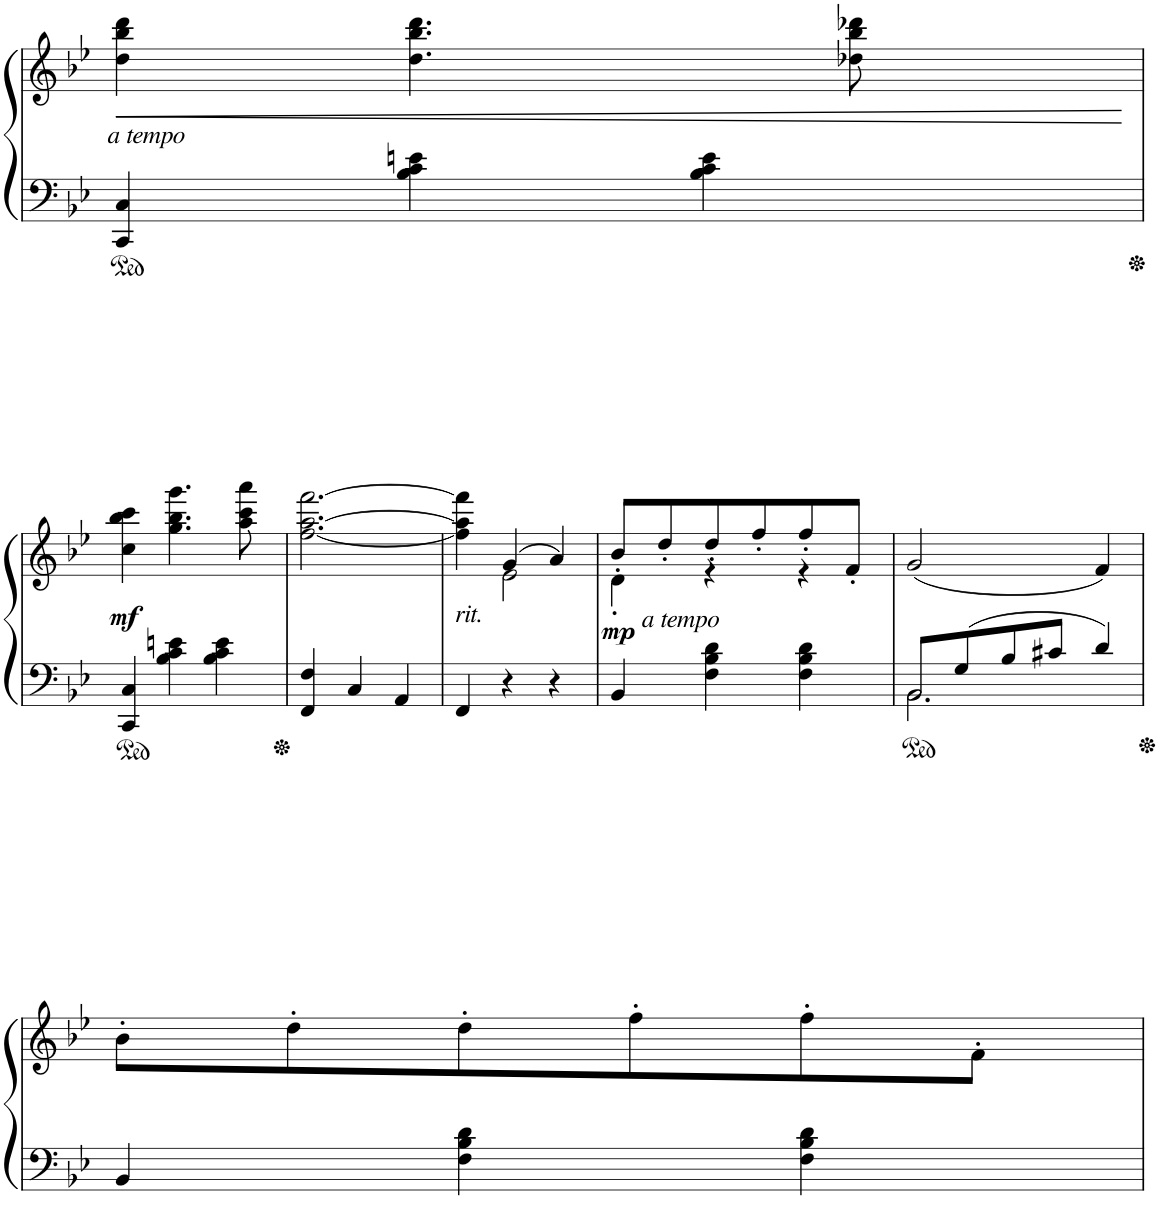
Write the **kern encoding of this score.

**kern	**kern	**dynam
*part1	*part1	*part1
*staff2	*staff1	*staff1/2
*I"Piano	*	*
*I'Pno.	*	*
!!LO:PB:g=z
*clefF4	*clefG2	*
*k[b-e-]	*k[b-e-]	*
*B-:	*B-:	*
*M3/4	*M3/4	*
=17	=17	=17
!	!LO:TX:b:i:t=a tempo	!
!	!	!LO:HP:b
4CC/ 4C/	4dd\ 4bb-\ 4ddd\	<
4B-\ 4c\ 4en\	4.dd\ 4.bb-\ 4.ddd\	.
4B-\ 4c\ 4e\	.	.
.	8dd-X\ 8bb-\ 8ddd-X\	.
.	.	[
!!LO:LB:g=z
=18	=18	=18
!	!	!LO:DY:b
4CC/ 4C/	4cc\ 4bb-\ 4ccc\	mf
4B-\ 4c\ 4en\	4.gg\ 4.bb-\ 4.ggg\	.
4B-\ 4c\ 4e\	.	.
.	8aa\ 8ccc\ 8aaa\	.
=19	=19	=19
4FF/ 4F/	[2.ff\ [2.aa\ [2.fff\	.
4C/	.	.
4AA/	.	.
=20	=20	=20
*	*^	*
!	!LO:TX:b:i:t=rit.	!	!
4FF/	4ff\] 4aa\] 4fff\]	4ryy	.
4r	(4g/	2e-\	.
4r	4a/)	.	.
=21	=21	=21	=21
!	!LO:TX:b:i:t=a tempo	!	!
!	!	!	!LO:DY:b
4BB-/	8b-'</L	4d'\	mp
.	8dd'</	.	.
4F\ 4B-\ 4d\	8dd'</	4r	.
.	8ff'</	.	.
4F\ 4B-\ 4d\	8ff'</	4r	.
.	8f'</J	.	.
*	*v	*v	*
=22	=22	=22
*^	*	*
!LO:N:head=open	!LO:N:head=open	!	!
8BB-/L	2.BB-\	(2g/	.
8G/	.	.	.
8B-/	.	.	.
8c#X/J	.	.	.
4d/	.	4f/)	.
*v	*v	*	*
!!LO:LB:g=z
=23	=23	=23
4BB-/	8b-'\L	.
.	8dd'\	.
4F\ 4B-\ 4d\	8dd'\	.
.	8ff'\	.
4F\ 4B-\ 4d\	8ff'\	.
.	8f'\J	.
=	=	=
*-	*-	*-
